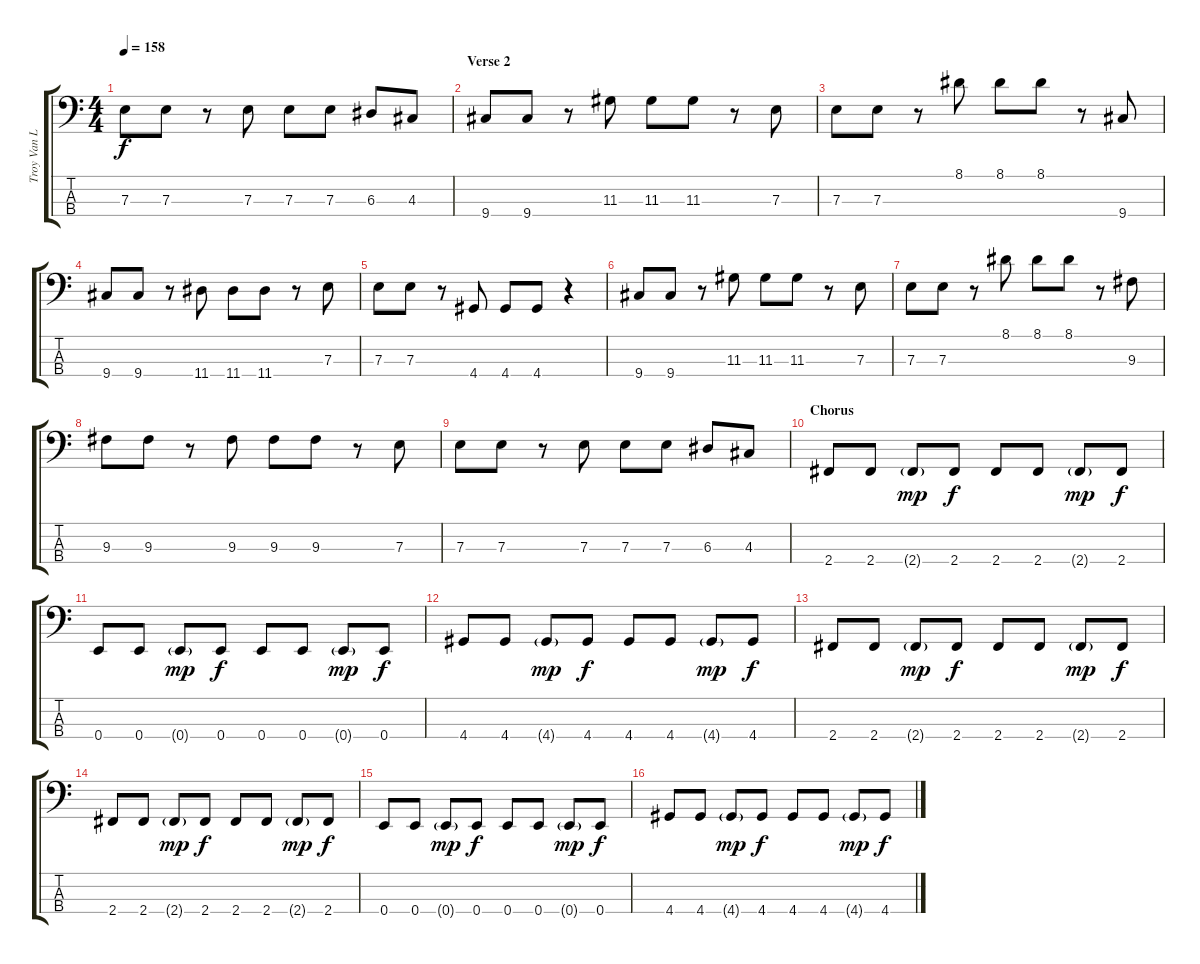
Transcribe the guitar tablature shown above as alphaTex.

\track ("Troy Van Leeuwan  (Bass)" "Troy Van L") {instrument electricbassfinger}
\staff {score tabs}
\tuning (G2 D2 A1 E1) {hide}
\ts (4 4)
\tempo 158
\clef f4
\ks c
7.3.8{dy f} 7.3.8 r.8 7.3.8 7.3.8 7.3.8 6.3.8 4.3.8 |
\section ("" "Verse 2")
9.4.8 9.4.8 r.8 11.3.8 11.3.8 11.3.8 r.8 7.3.8 |
7.3.8 7.3.8 r.8 8.1.8 8.1.8 8.1.8 r.8 9.4.8 |
9.4.8 9.4.8 r.8 11.4.8 11.4.8 11.4.8 r.8 7.3.8 |
7.3.8 7.3.8 r.8 4.4.8 4.4.8 4.4.8 r.4 |
9.4.8 9.4.8 r.8 11.3.8 11.3.8 11.3.8 r.8 7.3.8 |
7.3.8 7.3.8 r.8 8.1.8 8.1.8 8.1.8 r.8 9.3.8 |
9.3.8 9.3.8 r.8 9.3.8 9.3.8 9.3.8 r.8 7.3.8 |
7.3.8 7.3.8 r.8 7.3.8 7.3.8 7.3.8 6.3.8 4.3.8 |
\section ("" "Chorus")
2.4.8{volume 12} 2.4.8 2.4{g}.8{dy mp} 2.4.8{dy f} 2.4.8 2.4.8 2.4{g}.8{dy mp} 2.4.8{dy f} |
0.4.8 0.4.8 0.4{g}.8{dy mp} 0.4.8{dy f} 0.4.8 0.4.8 0.4{g}.8{dy mp} 0.4.8{dy f} |
4.4.8 4.4.8 4.4{g}.8{dy mp} 4.4.8{dy f} 4.4.8 4.4.8 4.4{g}.8{dy mp} 4.4.8{dy f} |
2.4.8 2.4.8 2.4{g}.8{dy mp} 2.4.8{dy f} 2.4.8 2.4.8 2.4{g}.8{dy mp} 2.4.8{dy f} |
2.4.8{volume 12} 2.4.8 2.4{g}.8{dy mp} 2.4.8{dy f} 2.4.8 2.4.8 2.4{g}.8{dy mp} 2.4.8{dy f} |
0.4.8 0.4.8 0.4{g}.8{dy mp} 0.4.8{dy f} 0.4.8 0.4.8 0.4{g}.8{dy mp} 0.4.8{dy f} |
4.4.8 4.4.8 4.4{g}.8{dy mp} 4.4.8{dy f} 4.4.8 4.4.8 4.4{g}.8{dy mp} 4.4.8{dy f}
